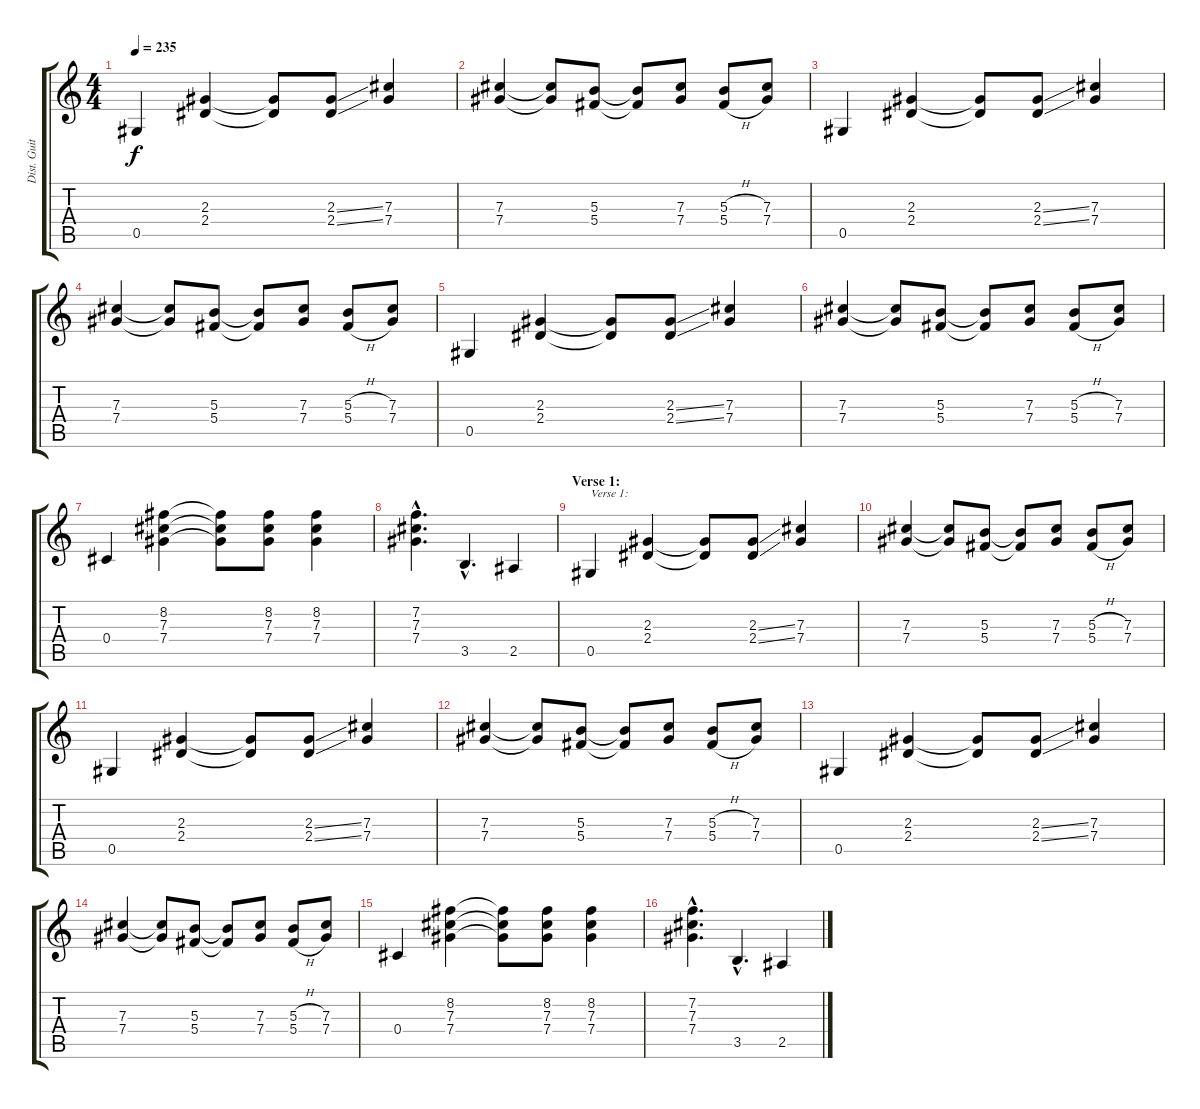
\track ("Dist. Guitar 2" "Dist. Guit") {instrument overdrivenguitar}
\staff {score tabs}
\tuning (Eb4 Bb3 Gb3 Db3 Ab2 Eb2) {hide}
\ts (4 4)
\tempo 235
\clef g2
\ks c
0.5.4{dy f} (2.3 2.4).4 (2.3{t} 2.4{t}).8 (2.3{ss} 2.4{ss}).8 (7.3 7.4).4 |
(7.3 7.4).4 (7.3{t} 7.4{t}).8 (5.3 5.4).8 (5.3{t} 5.4{t}).8 (7.3 7.4).8 (5.3{h} 5.4{h}).8 (7.3 7.4).8 |
0.5.4 (2.3 2.4).4 (2.3{t} 2.4{t}).8 (2.3{ss} 2.4{ss}).8 (7.3 7.4).4 |
(7.3 7.4).4 (7.3{t} 7.4{t}).8 (5.3 5.4).8 (5.3{t} 5.4{t}).8 (7.3 7.4).8 (5.3{h} 5.4{h}).8 (7.3 7.4).8 |
0.5.4 (2.3 2.4).4 (2.3{t} 2.4{t}).8 (2.3{ss} 2.4{ss}).8 (7.3 7.4).4 |
(7.3 7.4).4 (7.3{t} 7.4{t}).8 (5.3 5.4).8 (5.3{t} 5.4{t}).8 (7.3 7.4).8 (5.3{h} 5.4{h}).8 (7.3 7.4).8 |
0.4.4 (8.2 7.3 7.4).4 (8.2{t} 7.3{t} 7.4{t}).8 (8.2 7.3 7.4).8 (8.2 7.3 7.4).4 |
(7.2{hac} 7.3{hac} 7.4{hac}).4{d} 3.5{hac}.4{d} 2.5.4 |
\section ("" "Verse 1:")
0.5.4{txt "Verse 1:"} (2.3 2.4).4 (2.3{t} 2.4{t}).8 (2.3{ss} 2.4{ss}).8 (7.3 7.4).4 |
(7.3 7.4).4 (7.3{t} 7.4{t}).8 (5.3 5.4).8 (5.3{t} 5.4{t}).8 (7.3 7.4).8 (5.3{h} 5.4{h}).8 (7.3 7.4).8 |
0.5.4 (2.3 2.4).4 (2.3{t} 2.4{t}).8 (2.3{ss} 2.4{ss}).8 (7.3 7.4).4 |
(7.3 7.4).4 (7.3{t} 7.4{t}).8 (5.3 5.4).8 (5.3{t} 5.4{t}).8 (7.3 7.4).8 (5.3{h} 5.4{h}).8 (7.3 7.4).8 |
0.5.4 (2.3 2.4).4 (2.3{t} 2.4{t}).8 (2.3{ss} 2.4{ss}).8 (7.3 7.4).4 |
(7.3 7.4).4 (7.3{t} 7.4{t}).8 (5.3 5.4).8 (5.3{t} 5.4{t}).8 (7.3 7.4).8 (5.3{h} 5.4{h}).8 (7.3 7.4).8 |
0.4.4 (8.2 7.3 7.4).4 (8.2{t} 7.3{t} 7.4{t}).8 (8.2 7.3 7.4).8 (8.2 7.3 7.4).4 |
(7.2{hac} 7.3{hac} 7.4{hac}).4{d} 3.5{hac}.4{d} 2.5.4
